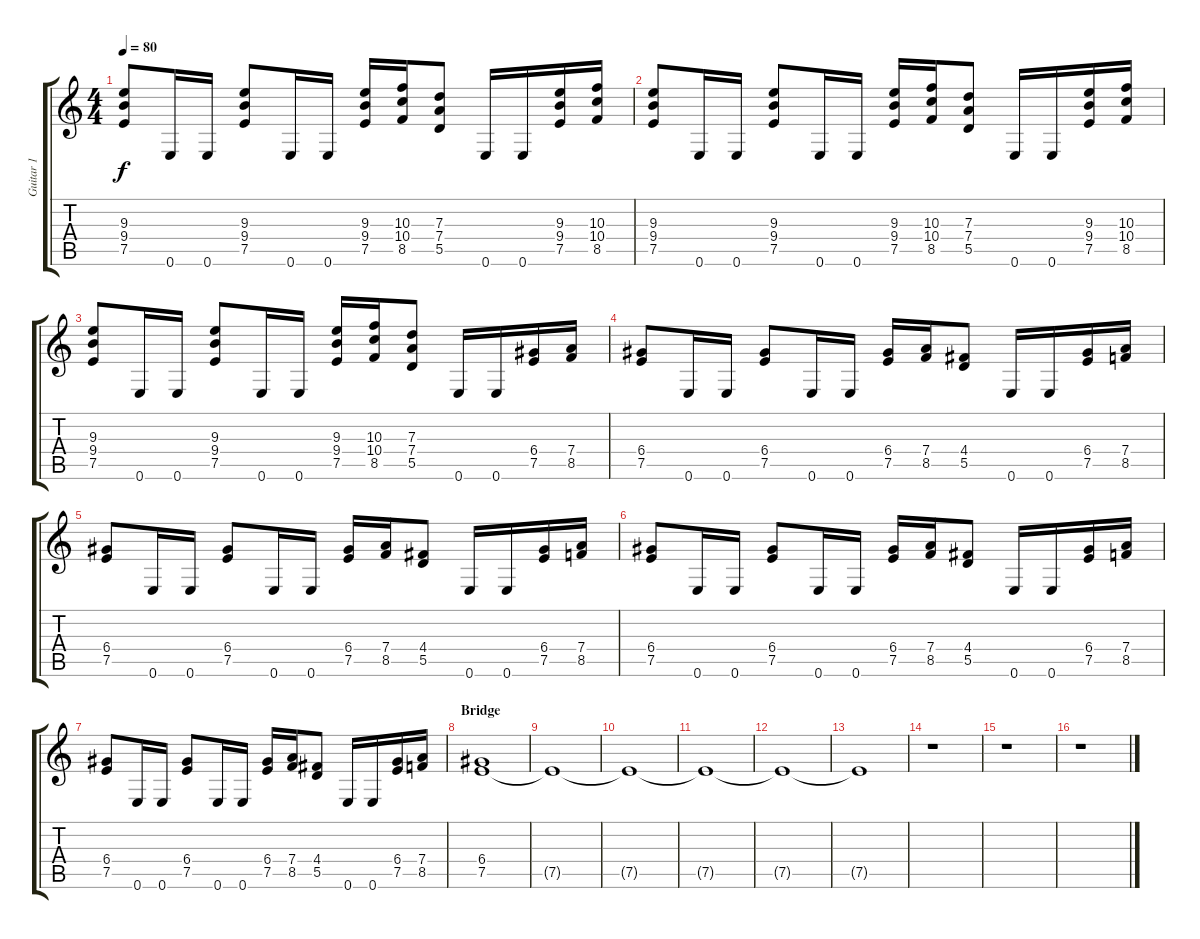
\track ("Guitar 1" "Guitar 1") {instrument distortionguitar}
\staff {score tabs}
\tuning (E4 B3 G3 D3 A2 E2) {hide}
\ts (4 4)
\tempo 80
\clef g2
\ks c
(9.3 9.4 7.5).8{dy f} 0.6.16 0.6.16 (9.3 9.4 7.5).8 0.6.16 0.6.16 (9.3 9.4 7.5).16 (10.3 10.4 8.5).16 (7.3 7.4 5.5).8 0.6.16 0.6.16 (9.3 9.4 7.5).16 (10.3 10.4 8.5).16 |
(9.3 9.4 7.5).8 0.6.16 0.6.16 (9.3 9.4 7.5).8 0.6.16 0.6.16 (9.3 9.4 7.5).16 (10.3 10.4 8.5).16 (7.3 7.4 5.5).8 0.6.16 0.6.16 (9.3 9.4 7.5).16 (10.3 10.4 8.5).16 |
(9.3 9.4 7.5).8 0.6.16 0.6.16 (9.3 9.4 7.5).8 0.6.16 0.6.16 (9.3 9.4 7.5).16 (10.3 10.4 8.5).16 (7.3 7.4 5.5).8 0.6.16 0.6.16 (6.4 7.5).16 (7.4 8.5).16 |
(6.4 7.5).8 0.6.16 0.6.16 (6.4 7.5).8 0.6.16 0.6.16 (6.4 7.5).16 (7.4 8.5).16 (4.4 5.5).8 0.6.16 0.6.16 (6.4 7.5).16 (7.4 8.5).16 |
(6.4 7.5).8 0.6.16 0.6.16 (6.4 7.5).8 0.6.16 0.6.16 (6.4 7.5).16 (7.4 8.5).16 (4.4 5.5).8 0.6.16 0.6.16 (6.4 7.5).16 (7.4 8.5).16 |
(6.4 7.5).8 0.6.16 0.6.16 (6.4 7.5).8 0.6.16 0.6.16 (6.4 7.5).16 (7.4 8.5).16 (4.4 5.5).8 0.6.16 0.6.16 (6.4 7.5).16 (7.4 8.5).16 |
(6.4 7.5).8 0.6.16 0.6.16 (6.4 7.5).8 0.6.16 0.6.16 (6.4 7.5).16 (7.4 8.5).16 (4.4 5.5).8 0.6.16 0.6.16 (6.4 7.5).16 (7.4 8.5).16 |
\section ("" "Bridge")
(6.4 7.5).1 |
7.5{t}.1 |
7.5{t}.1 |
7.5{t}.1 |
7.5{t}.1 |
7.5{t}.1 |
r.1 |
r.1 |
r.1
